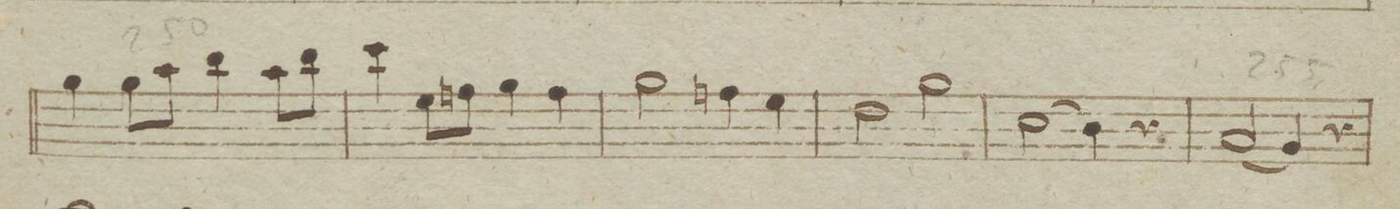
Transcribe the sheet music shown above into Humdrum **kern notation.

**kern	**dynam
*I"Fagotto Primo.	*
*clefF4	*
*k[b-e-a-]	*
*met(c)	*
*M4/4	*
4B-\	.
8B-\L	.
8c\J	.
4d\	.
8c\L	.
8d\J	.
=247	=247
4e-\	.
8G\L	.
8An\J	.
4B-\	.
4A\	.
=248	=248
2B-\	.
4An\	.
4G\	.
=249	=249
2F\	.
2B-\	.
=250	=250
(2E-\	.
4D\)	.
4r	.
=251	=251
(2C/	.
4BB-/)	.
4r	.
=252	=252
*-	*-
